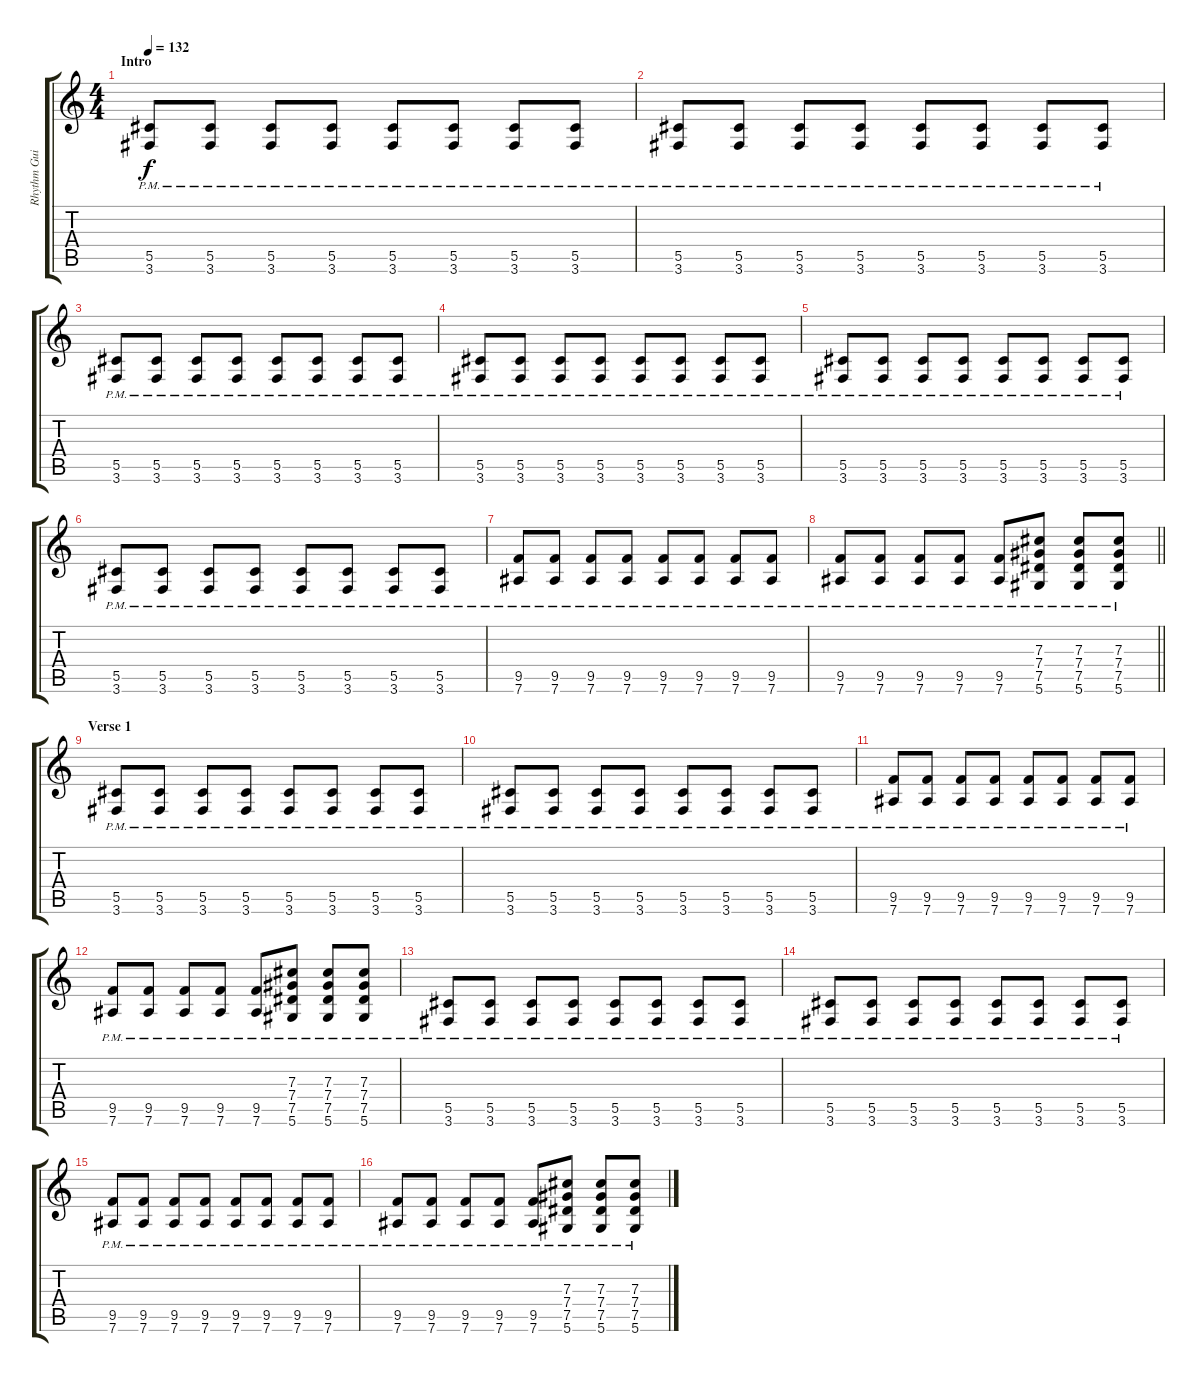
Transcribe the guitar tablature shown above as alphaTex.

\track ("Rhythm Guitar" "Rhythm Gui") {instrument distortionguitar}
\staff {score tabs}
\tuning (Eb4 Bb3 Gb3 Db3 Ab2 Eb2) {hide}
\ts (4 4)
\section ("" "Intro")
\tempo 132
\clef g2
\ks c
(5.5{pm} 3.6{pm}).8{dy f instrument distortionguitar} (5.5{pm} 3.6{pm}).8 (5.5{pm} 3.6{pm}).8 (5.5{pm} 3.6{pm}).8 (5.5{pm} 3.6{pm}).8 (5.5{pm} 3.6{pm}).8 (5.5{pm} 3.6{pm}).8 (5.5{pm} 3.6{pm}).8 |
(5.5{pm} 3.6{pm}).8 (5.5{pm} 3.6{pm}).8 (5.5{pm} 3.6{pm}).8 (5.5{pm} 3.6{pm}).8 (5.5{pm} 3.6{pm}).8 (5.5{pm} 3.6{pm}).8 (5.5{pm} 3.6{pm}).8 (5.5{pm} 3.6{pm}).8 |
(5.5{pm} 3.6{pm}).8 (5.5{pm} 3.6{pm}).8 (5.5{pm} 3.6{pm}).8 (5.5{pm} 3.6{pm}).8 (5.5{pm} 3.6{pm}).8 (5.5{pm} 3.6{pm}).8 (5.5{pm} 3.6{pm}).8 (5.5{pm} 3.6{pm}).8 |
(5.5{pm} 3.6{pm}).8 (5.5{pm} 3.6{pm}).8 (5.5{pm} 3.6{pm}).8 (5.5{pm} 3.6{pm}).8 (5.5{pm} 3.6{pm}).8 (5.5{pm} 3.6{pm}).8 (5.5{pm} 3.6{pm}).8 (5.5{pm} 3.6{pm}).8 |
(5.5{pm} 3.6{pm}).8 (5.5{pm} 3.6{pm}).8 (5.5{pm} 3.6{pm}).8 (5.5{pm} 3.6{pm}).8 (5.5{pm} 3.6{pm}).8 (5.5{pm} 3.6{pm}).8 (5.5{pm} 3.6{pm}).8 (5.5{pm} 3.6{pm}).8 |
(5.5{pm} 3.6{pm}).8 (5.5{pm} 3.6{pm}).8 (5.5{pm} 3.6{pm}).8 (5.5{pm} 3.6{pm}).8 (5.5{pm} 3.6{pm}).8 (5.5{pm} 3.6{pm}).8 (5.5{pm} 3.6{pm}).8 (5.5{pm} 3.6{pm}).8 |
(9.5{pm} 7.6{pm}).8 (9.5{pm} 7.6{pm}).8 (9.5{pm} 7.6{pm}).8 (9.5{pm} 7.6{pm}).8 (9.5{pm} 7.6{pm}).8 (9.5{pm} 7.6{pm}).8 (9.5{pm} 7.6{pm}).8 (9.5{pm} 7.6{pm}).8 |
\barLineRight lightlight
(9.5{pm} 7.6{pm}).8 (9.5{pm} 7.6{pm}).8 (9.5{pm} 7.6{pm}).8 (9.5{pm} 7.6{pm}).8 (9.5{pm} 7.6{pm}).8 (7.3{pm} 7.4{pm} 7.5{pm} 5.6{pm}).8 (7.3{pm} 7.4{pm} 7.5{pm} 5.6{pm}).8 (7.3{pm} 7.4{pm} 7.5{pm} 5.6{pm}).8 |
\section ("" "Verse 1")
(5.5{pm} 3.6{pm}).8 (5.5{pm} 3.6{pm}).8 (5.5{pm} 3.6{pm}).8 (5.5{pm} 3.6{pm}).8 (5.5{pm} 3.6{pm}).8 (5.5{pm} 3.6{pm}).8 (5.5{pm} 3.6{pm}).8 (5.5{pm} 3.6{pm}).8 |
(5.5{pm} 3.6{pm}).8 (5.5{pm} 3.6{pm}).8 (5.5{pm} 3.6{pm}).8 (5.5{pm} 3.6{pm}).8 (5.5{pm} 3.6{pm}).8 (5.5{pm} 3.6{pm}).8 (5.5{pm} 3.6{pm}).8 (5.5{pm} 3.6{pm}).8 |
(9.5{pm} 7.6{pm}).8 (9.5{pm} 7.6{pm}).8 (9.5{pm} 7.6{pm}).8 (9.5{pm} 7.6{pm}).8 (9.5{pm} 7.6{pm}).8 (9.5{pm} 7.6{pm}).8 (9.5{pm} 7.6{pm}).8 (9.5{pm} 7.6{pm}).8 |
(9.5{pm} 7.6{pm}).8 (9.5{pm} 7.6{pm}).8 (9.5{pm} 7.6{pm}).8 (9.5{pm} 7.6{pm}).8 (9.5{pm} 7.6{pm}).8 (7.3{pm} 7.4{pm} 7.5{pm} 5.6{pm}).8 (7.3{pm} 7.4{pm} 7.5{pm} 5.6{pm}).8 (7.3{pm} 7.4{pm} 7.5{pm} 5.6{pm}).8 |
(5.5{pm} 3.6{pm}).8 (5.5{pm} 3.6{pm}).8 (5.5{pm} 3.6{pm}).8 (5.5{pm} 3.6{pm}).8 (5.5{pm} 3.6{pm}).8 (5.5{pm} 3.6{pm}).8 (5.5{pm} 3.6{pm}).8 (5.5{pm} 3.6{pm}).8 |
(5.5{pm} 3.6{pm}).8 (5.5{pm} 3.6{pm}).8 (5.5{pm} 3.6{pm}).8 (5.5{pm} 3.6{pm}).8 (5.5{pm} 3.6{pm}).8 (5.5{pm} 3.6{pm}).8 (5.5{pm} 3.6{pm}).8 (5.5{pm} 3.6{pm}).8 |
(9.5{pm} 7.6{pm}).8 (9.5{pm} 7.6{pm}).8 (9.5{pm} 7.6{pm}).8 (9.5{pm} 7.6{pm}).8 (9.5{pm} 7.6{pm}).8 (9.5{pm} 7.6{pm}).8 (9.5{pm} 7.6{pm}).8 (9.5{pm} 7.6{pm}).8 |
(9.5{pm} 7.6{pm}).8 (9.5{pm} 7.6{pm}).8 (9.5{pm} 7.6{pm}).8 (9.5{pm} 7.6{pm}).8 (9.5{pm} 7.6{pm}).8 (7.3{pm} 7.4{pm} 7.5{pm} 5.6{pm}).8 (7.3{pm} 7.4{pm} 7.5{pm} 5.6{pm}).8 (7.3{pm} 7.4{pm} 7.5{pm} 5.6{pm}).8
